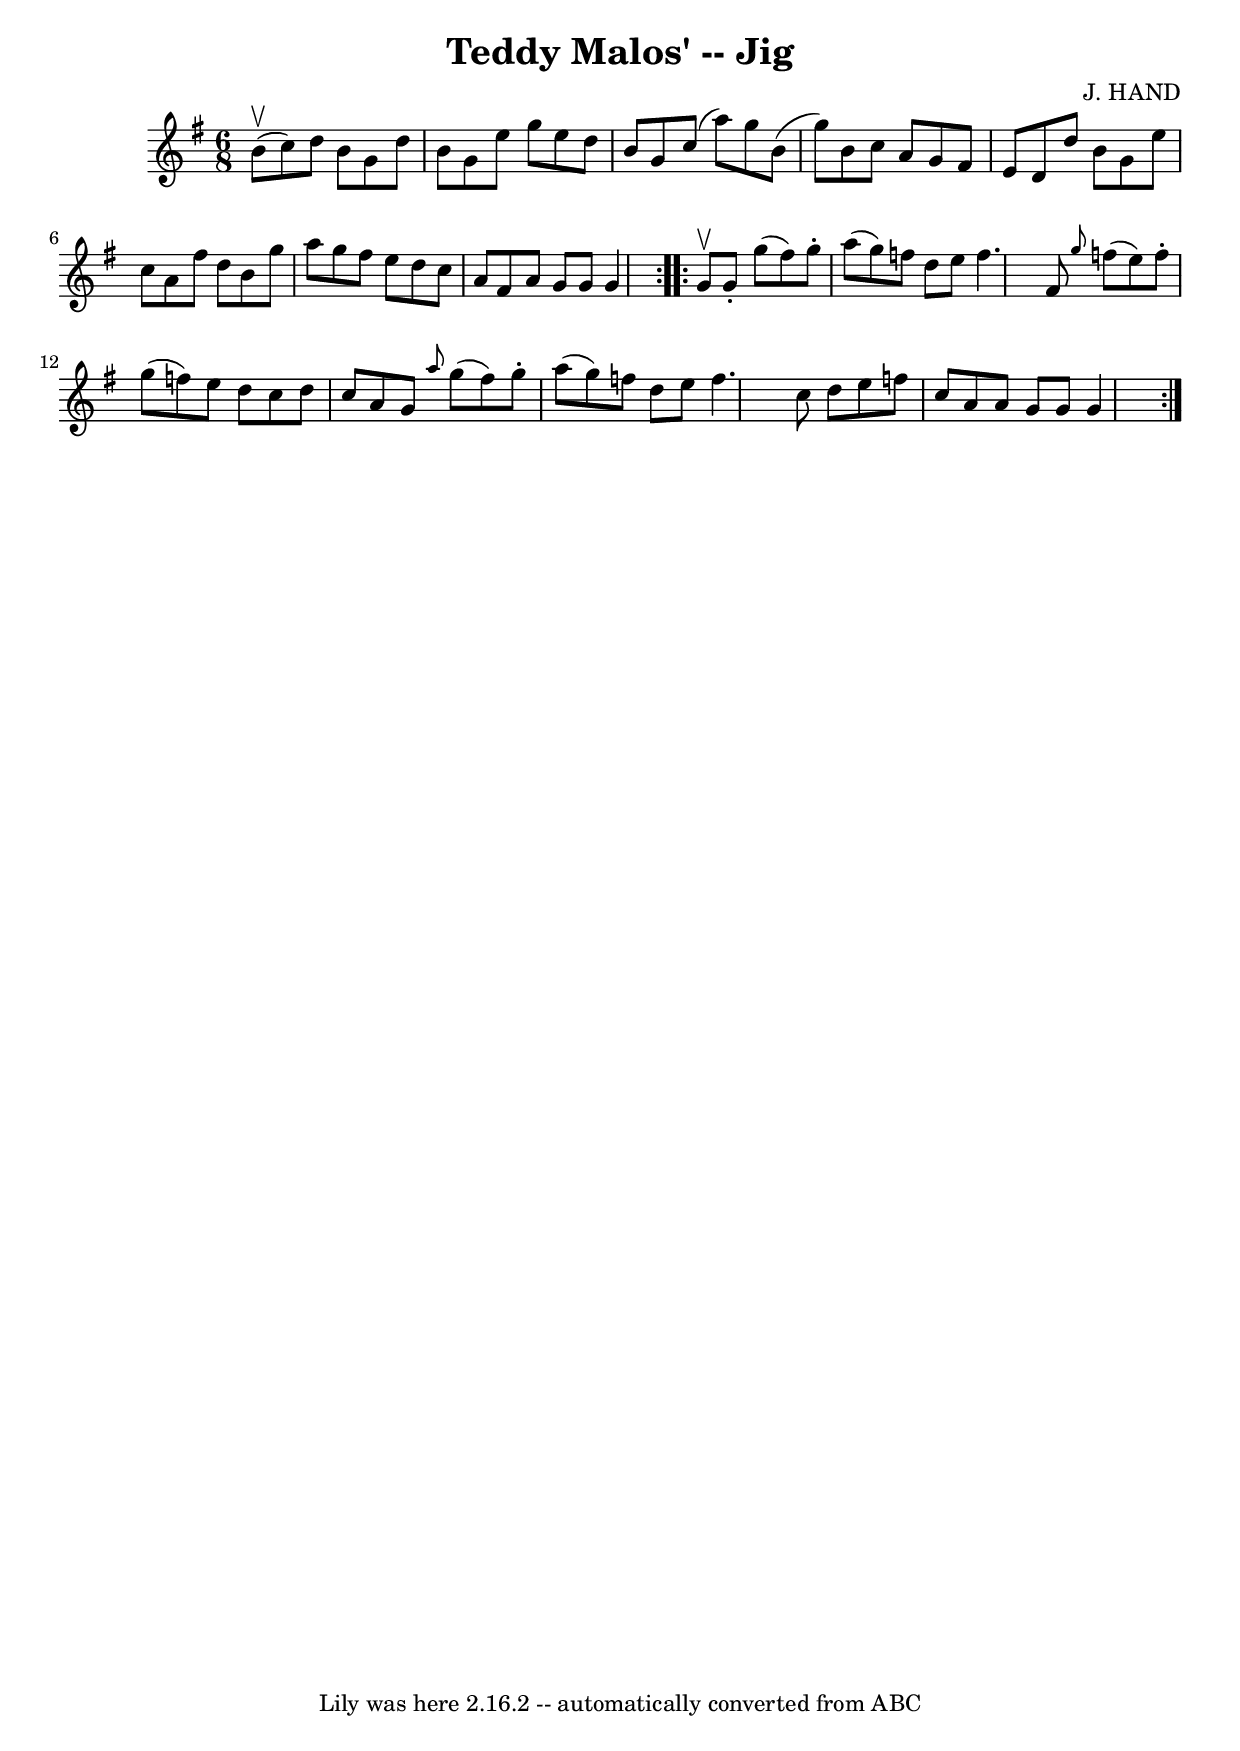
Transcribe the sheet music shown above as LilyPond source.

\version "2.7.40"
\include "Mammoth.ily"
\header {
	%% book = "Ryan's Mammoth Collection"
	composer = "J. HAND"
	crossRefNumber = "1"
	footnotes = ""
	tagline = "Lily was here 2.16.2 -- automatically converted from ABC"
	title = "Teddy Malos' -- Jig"
}
voicedefault =  {


\repeat volta 2 {
\time 6/8 
\key g \major b'8^\upbow(c''8) |
 d''8 b'8 g'8 
 d''8 b'8 g'8  |
 e''8 g''8 e''8 d''8 b'8 g'8  
|
 c''8 (a''8) g''8 b'8 (g''8) b'8  |
 c''8  
 a'8 g'8 fis'8 e'8 d'8  |
 d''8 b'8 g'8 e''8    
c''8 a'8  |
 fis''8 d''8 b'8 g''8 a''8 g''8  |
 
 fis''8 e''8 d''8 c''8 a'8 fis'8  |
 a'8 g'8 g'8  
 g'4  } \repeat volta 2 { g'8^\upbow |
 g'8 -. g''8 (fis''8  
-) g''8 -. a''8 (g''8) |
 f''8 d''8 e''8 f''4.    
|
 fis'8  \grace { g''8  } f''8 (e''8) f''8 -. g''8 (
f''8) |
 e''8 d''8 c''8 d''8 c''8 a'8  |
     
g'8  \grace { a''8  } g''8 (fis''8) g''8 -. a''8 (g''8) 
|
 f''8 d''8 e''8 f''4.    |
 c''8 d''8 e''8    
f''8 c''8 a'8  |
 a'8 g'8 g'8 g'4  }   
}

\score{
    <<

	\context Staff="default"
	{
	    \voicedefault 
	}

    >>
	\layout {
	}
	\midi {}
}
